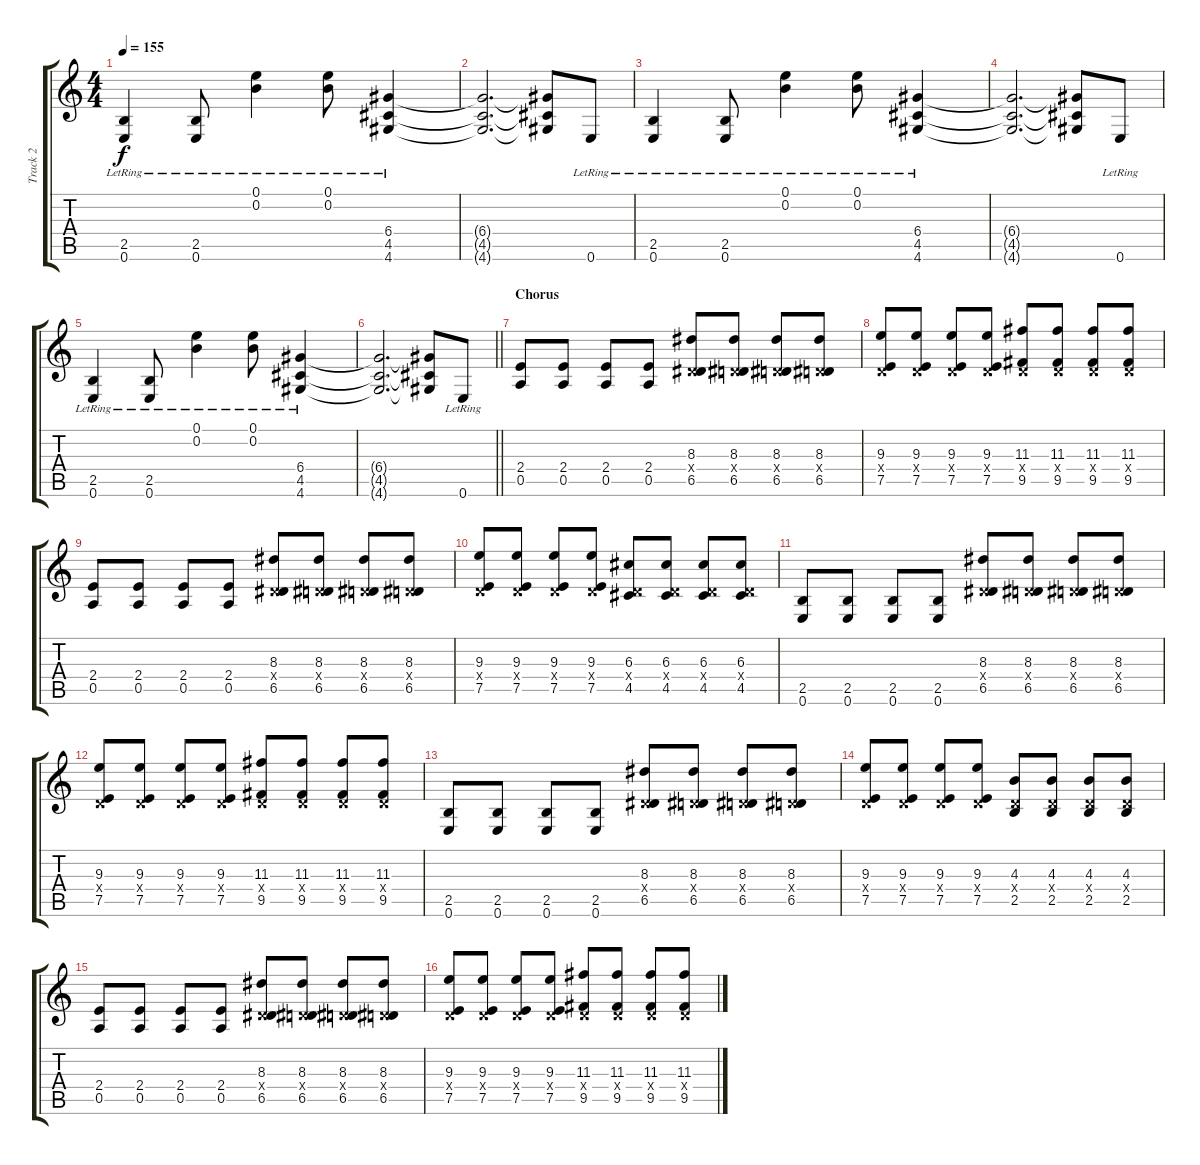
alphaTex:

\track ("Track 2" "Track 2") {instrument overdrivenguitar}
\staff {score tabs}
\tuning (E4 B3 G3 D3 A2 E2) {hide}
\ts (4 4)
\tempo 155
\clef g2
\ks c
(2.5{lr} 0.6{lr}).4{dy f} (2.5{lr} 0.6{lr}).8 (0.1{lr} 0.2{lr}).4 (0.1{lr} 0.2{lr}).8 (6.4{lr} 4.5{lr} 4.6{lr}).4 |
(6.4{t} 4.5{t} 4.6{t}).2{d} (6.4{t} 4.5{t} 4.6{t}).8 0.6{lr}.8 |
(2.5{lr} 0.6{lr}).4 (2.5{lr} 0.6{lr}).8 (0.1{lr} 0.2{lr}).4 (0.1{lr} 0.2{lr}).8 (6.4{lr} 4.5{lr} 4.6{lr}).4 |
(6.4{t} 4.5{t} 4.6{t}).2{d} (6.4{t} 4.5{t} 4.6{t}).8 0.6{lr}.8 |
(2.5{lr} 0.6{lr}).4 (2.5{lr} 0.6{lr}).8 (0.1{lr} 0.2{lr}).4 (0.1{lr} 0.2{lr}).8 (6.4{lr} 4.5{lr} 4.6{lr}).4 |
\barLineRight lightlight
(6.4{t} 4.5{t} 4.6{t}).2{d} (6.4{t} 4.5{t} 4.6{t}).8 0.6{lr}.8 |
\section ("" "Chorus")
(2.4 0.5).8 (2.4 0.5).8 (2.4 0.5).8 (2.4 0.5).8 (8.3 0.4{x} 6.5).8 (8.3 0.4{x} 6.5).8 (8.3 0.4{x} 6.5).8 (8.3 0.4{x} 6.5).8 |
(9.3 0.4{x} 7.5).8 (9.3 0.4{x} 7.5).8 (9.3 0.4{x} 7.5).8 (9.3 0.4{x} 7.5).8 (11.3 0.4{x} 9.5).8 (11.3 0.4{x} 9.5).8 (11.3 0.4{x} 9.5).8 (11.3 0.4{x} 9.5).8 |
(2.4 0.5).8 (2.4 0.5).8 (2.4 0.5).8 (2.4 0.5).8 (8.3 0.4{x} 6.5).8 (8.3 0.4{x} 6.5).8 (8.3 0.4{x} 6.5).8 (8.3 0.4{x} 6.5).8 |
(9.3 0.4{x} 7.5).8 (9.3 0.4{x} 7.5).8 (9.3 0.4{x} 7.5).8 (9.3 0.4{x} 7.5).8 (6.3 0.4{x} 4.5).8 (6.3 0.4{x} 4.5).8 (6.3 0.4{x} 4.5).8 (6.3 0.4{x} 4.5).8 |
(2.5 0.6).8 (2.5 0.6).8 (2.5 0.6).8 (2.5 0.6).8 (8.3 0.4{x} 6.5).8 (8.3 0.4{x} 6.5).8 (8.3 0.4{x} 6.5).8 (8.3 0.4{x} 6.5).8 |
(9.3 0.4{x} 7.5).8 (9.3 0.4{x} 7.5).8 (9.3 0.4{x} 7.5).8 (9.3 0.4{x} 7.5).8 (11.3 0.4{x} 9.5).8 (11.3 0.4{x} 9.5).8 (11.3 0.4{x} 9.5).8 (11.3 0.4{x} 9.5).8 |
(2.5 0.6).8 (2.5 0.6).8 (2.5 0.6).8 (2.5 0.6).8 (8.3 0.4{x} 6.5).8 (8.3 0.4{x} 6.5).8 (8.3 0.4{x} 6.5).8 (8.3 0.4{x} 6.5).8 |
(9.3 0.4{x} 7.5).8 (9.3 0.4{x} 7.5).8 (9.3 0.4{x} 7.5).8 (9.3 0.4{x} 7.5).8 (4.3 0.4{x} 2.5).8 (4.3 0.4{x} 2.5).8 (4.3 0.4{x} 2.5).8 (4.3 0.4{x} 2.5).8 |
(2.4 0.5).8 (2.4 0.5).8 (2.4 0.5).8 (2.4 0.5).8 (8.3 0.4{x} 6.5).8 (8.3 0.4{x} 6.5).8 (8.3 0.4{x} 6.5).8 (8.3 0.4{x} 6.5).8 |
(9.3 0.4{x} 7.5).8 (9.3 0.4{x} 7.5).8 (9.3 0.4{x} 7.5).8 (9.3 0.4{x} 7.5).8 (11.3 0.4{x} 9.5).8 (11.3 0.4{x} 9.5).8 (11.3 0.4{x} 9.5).8 (11.3 0.4{x} 9.5).8
